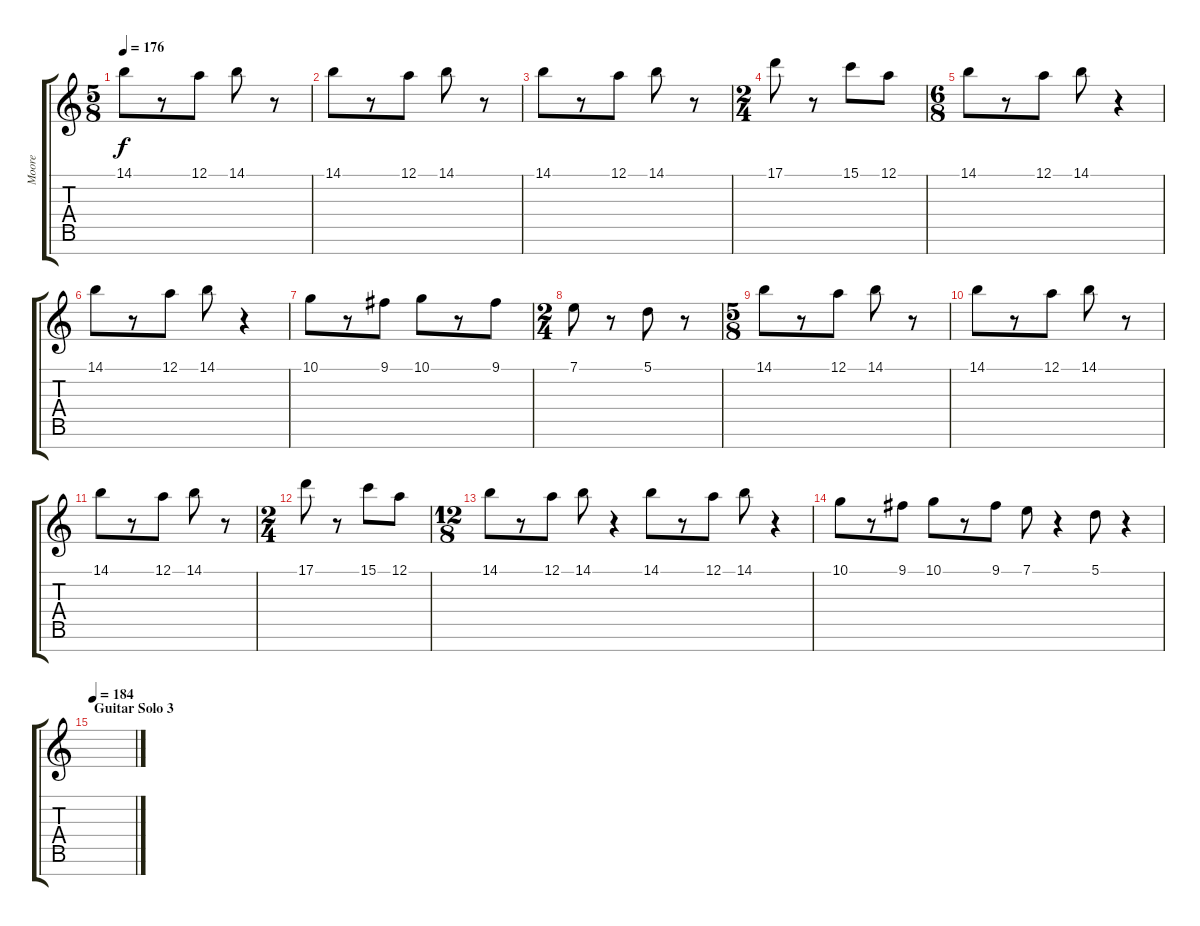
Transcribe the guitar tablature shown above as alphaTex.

\track ("Moore" "Moore") {instrument lead2sawtooth}
\staff {score tabs}
\tuning (A4 E4 C4 G3 D3 A2 E2) {hide}
\ts (5 8)
\tempo 176
\clef g2
\ks c
14.1.8{dy f} r.8 12.1.8 14.1.8 r.8 |
14.1.8 r.8 12.1.8 14.1.8 r.8 |
14.1.8 r.8 12.1.8 14.1.8 r.8 |
\ts (2 4)
17.1.8 r.8 15.1.8 12.1.8 |
\ts (6 8)
14.1.8 r.8 12.1.8 14.1.8 r.4 |
14.1.8 r.8 12.1.8 14.1.8 r.4 |
10.1.8 r.8 9.1.8 10.1.8 r.8 9.1.8 |
\ts (2 4)
7.1.8 r.8 5.1.8 r.8 |
\ts (5 8)
14.1.8 r.8 12.1.8 14.1.8 r.8 |
14.1.8 r.8 12.1.8 14.1.8 r.8 |
14.1.8 r.8 12.1.8 14.1.8 r.8 |
\ts (2 4)
17.1.8 r.8 15.1.8 12.1.8 |
\ts (12 8)
14.1.8 r.8 12.1.8 14.1.8 r.4 14.1.8 r.8 12.1.8 14.1.8 r.4 |
10.1.8 r.8 9.1.8 10.1.8 r.8 9.1.8 7.1.8 r.4 5.1.8 r.4 |
\section ("" "Guitar Solo 3")
\tempo 184
